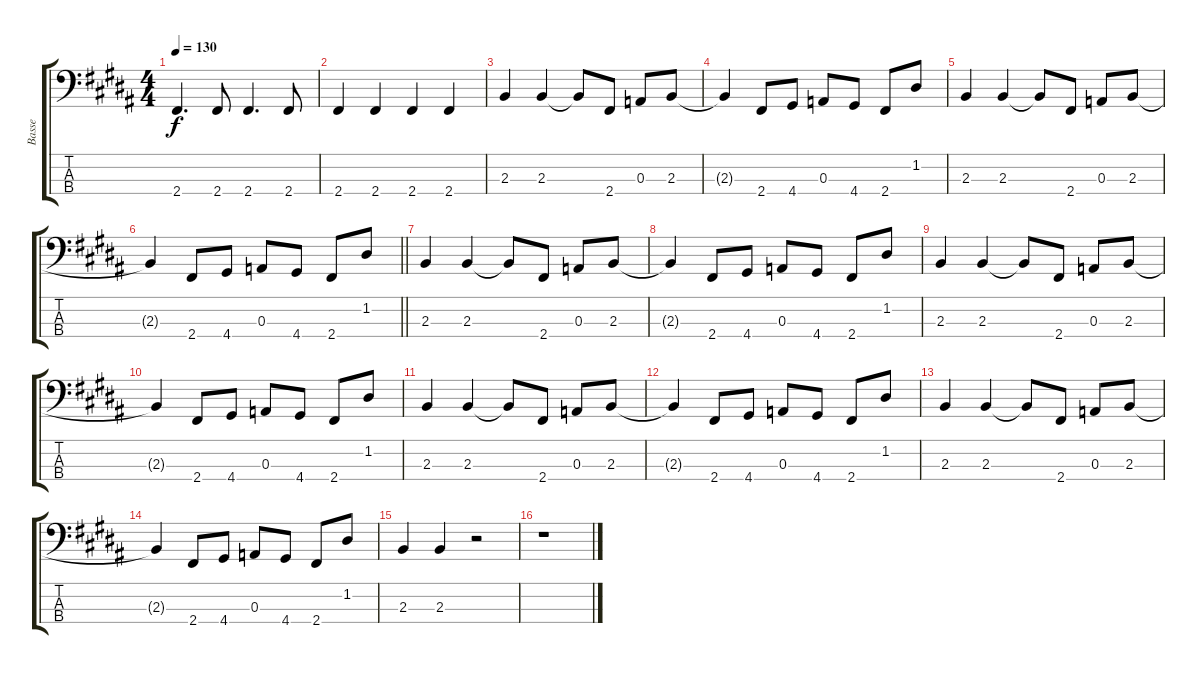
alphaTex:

\track ("Basse" "Basse") {instrument electricbasspick}
\staff {score tabs}
\tuning (G2 D2 A1 E1) {hide}
\ts (4 4)
\tempo 130
\clef f4
\ks b
2.4.4{d dy f} 2.4.8 2.4.4{d} 2.4.8 |
2.4.4 2.4.4 2.4.4 2.4.4 |
2.3.4 2.3.4 2.3{t}.8 2.4.8 0.3.8 2.3.8 |
2.3{t}.4 2.4.8 4.4.8 0.3.8 4.4.8 2.4.8 1.2.8 |
2.3.4 2.3.4 2.3{t}.8 2.4.8 0.3.8 2.3.8 |
\barLineRight lightlight
2.3{t}.4 2.4.8 4.4.8 0.3.8 4.4.8 2.4.8 1.2.8 |
2.3.4 2.3.4 2.3{t}.8 2.4.8 0.3.8 2.3.8 |
2.3{t}.4 2.4.8 4.4.8 0.3.8 4.4.8 2.4.8 1.2.8 |
2.3.4 2.3.4 2.3{t}.8 2.4.8 0.3.8 2.3.8 |
2.3{t}.4 2.4.8 4.4.8 0.3.8 4.4.8 2.4.8 1.2.8 |
2.3.4 2.3.4 2.3{t}.8 2.4.8 0.3.8 2.3.8 |
2.3{t}.4 2.4.8 4.4.8 0.3.8 4.4.8 2.4.8 1.2.8 |
2.3.4 2.3.4 2.3{t}.8 2.4.8 0.3.8 2.3.8 |
2.3{t}.4 2.4.8 4.4.8 0.3.8 4.4.8 2.4.8 1.2.8 |
2.3.4 2.3.4 r.2 |
r.1
